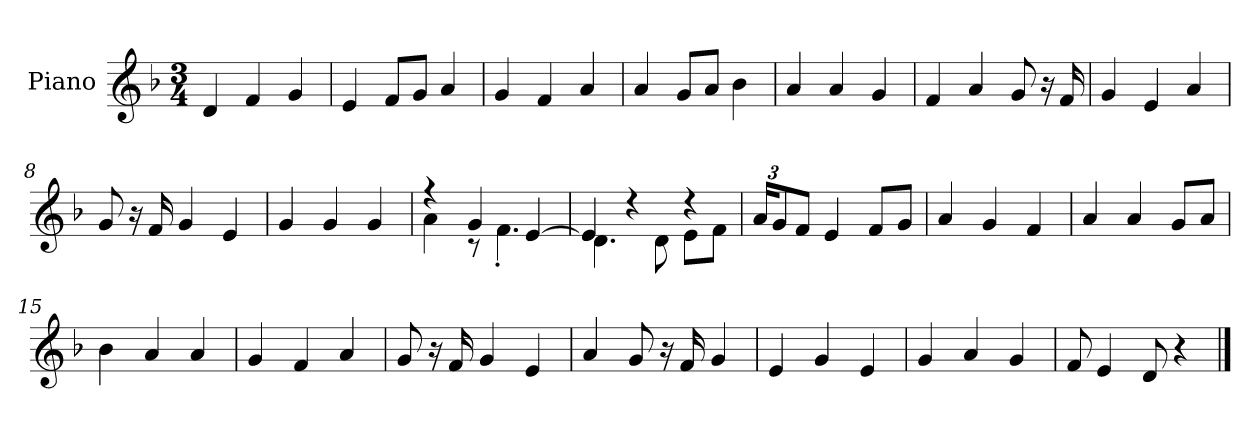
**kern
*part1
*staff1
*I"Piano
*I'P-no
*clefG2
*k[b-]
*M3/4
*MM89
=1
4d/
4f/
4g/
=2
4e/
8f/L
8g/J
4a/
=3
4g/
4f/
4a/
=4
4a/
8g/L
8a/J
4b-\
=5
4a/
4a/
4g/
=6
4f/
4a/
8g/
16r
16f/
=7
4g/
4e/
4a/
=8
8g/
16r
16f/
4g/
4e/
=9
4g/
4g/
4g/
!!LO:LB:g=z
=10
*^
4r	4a\
4g/	8r
.	4.f'\
[4e/	.
=11	=11
4e/]	4.d\
4r	.
.	8d\
4r	8e\L
.	8f\J
*v	*v
=12
*Xbrackettup
24a/KL
12g/
8f/J
4e/
8f/L
8g/J
=13
4a/
4g/
4f/
=14
4a/
4a/
8g/L
8a/J
=15
4b-\
4a/
4a/
=16
4g/
4f/
4a/
=17
8g/
16r
16f/
4g/
4e/
!!LO:LB:g=z
=18
4a/
8g/
16r
16f/
4g/
=19
4e/
4g/
4e/
=20
4g/
4a/
4g/
=21
8f/
4e/
8d/
4r
==
*-
